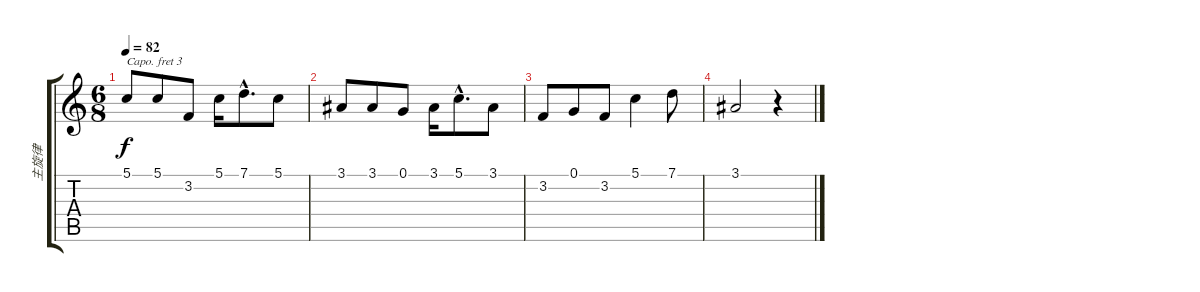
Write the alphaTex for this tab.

\track ("主旋律" "主旋律") {instrument voiceoohs}
\staff {score tabs}
\capo 3
\tuning (E4 B3 G3 D3 A2 E2) {hide}
\ts (6 8)
\tempo 82
\clef g2
\ks c
5.1.8{dy f} 5.1.8 3.2.8 5.1.16 7.1{hac}.8{d} 5.1.8 |
3.1.8 3.1.8 0.1.8 3.1.16 5.1{hac}.8{d} 3.1.8 |
3.2.8 0.1.8 3.2.8 5.1.4 7.1.8 |
3.1.2 r.4
